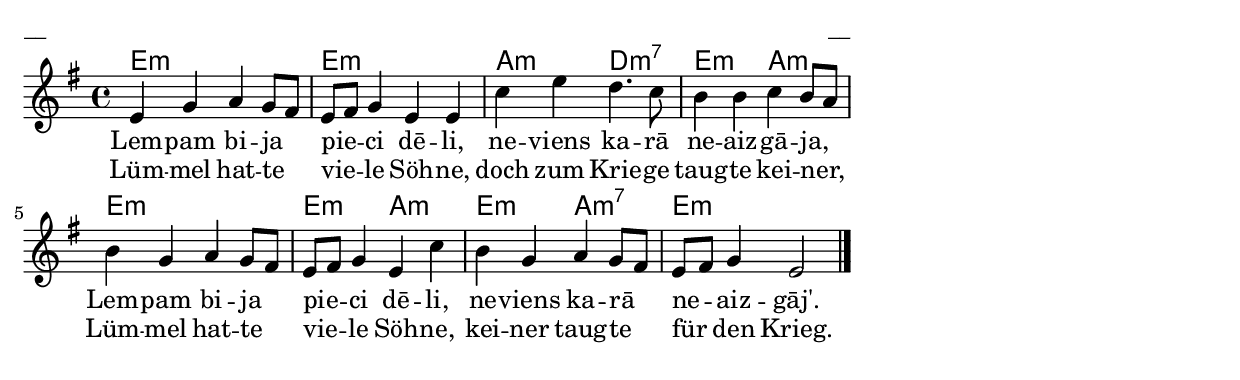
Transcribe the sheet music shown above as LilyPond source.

\version "2.13.16"
%\header {
%    title = "Lempim bija pieci dēli"
%}
% J.Vītola t.dz. ar klavieru pavadījumu
\paper {
line-width = 14\cm
left-margin = 0.4\cm
between-system-padding = 0.1\cm
between-system-space = 0.1\cm
}
\layout {
indent = #0
ragged-last = ##f
}


voiceA = \relative c' {
\clef "treble"
\key e \minor
\time 4/4
e4 g a g8[ fis] | 
e8[ fis] g4 e e |
c'4 e d4. c8 |
b4 b c b8[ a] |

b4 g a g8[ fis] | 
e8[ fis] g4 e c' |
b4 g a4 g8[ fis] |
e8[ fis] g4 e2 
\bar "|."
} 


lyricAA = \lyricmode {
Lem -- pam bi -- ja pie -- ci dē -- li, ne -- viens ka -- rā ne -- aiz -- gā -- ja, 
Lem -- pam bi -- ja pie -- ci dē -- li, ne -- viens ka -- rā ne -- aiz -- gāj'.
}

lyricAB = \lyricmode {
Lüm -- mel hat -- te vie -- le Söh -- ne, doch zum Krie -- ge taug -- te kei -- ner, 
Lüm -- mel hat -- te vie -- le Söh -- ne, kei -- ner taug -- te für den Krieg. 
}


chordsA = \chordmode {
\time 4/4
e1:m | e1:m | a2:m d2:m7 | e2:m a2:m |
e1:m | e2:m a2:m | e2:m a2:m7 | e1:m
}

fullScore = <<
\new ChordNames { \chordsA }
\new Staff {
<<
\new Voice = "voiceA" { \oneVoice \autoBeamOff \voiceA }
\lyricsto "voiceA" \new Lyrics \lyricAA
\lyricsto "voiceA" \new Lyrics \lyricAB
>>
}
>>

\score {
\fullScore
\header { piece = "__" opus = "__" }
}
\markup { \with-color #(x11-color 'white) \sans \smaller "__" }
\score {
\unfoldRepeats
\fullScore
\midi {
\context { \Staff \remove "Staff_performer" }
\context { \Voice \consists "Staff_performer" }
}
}


